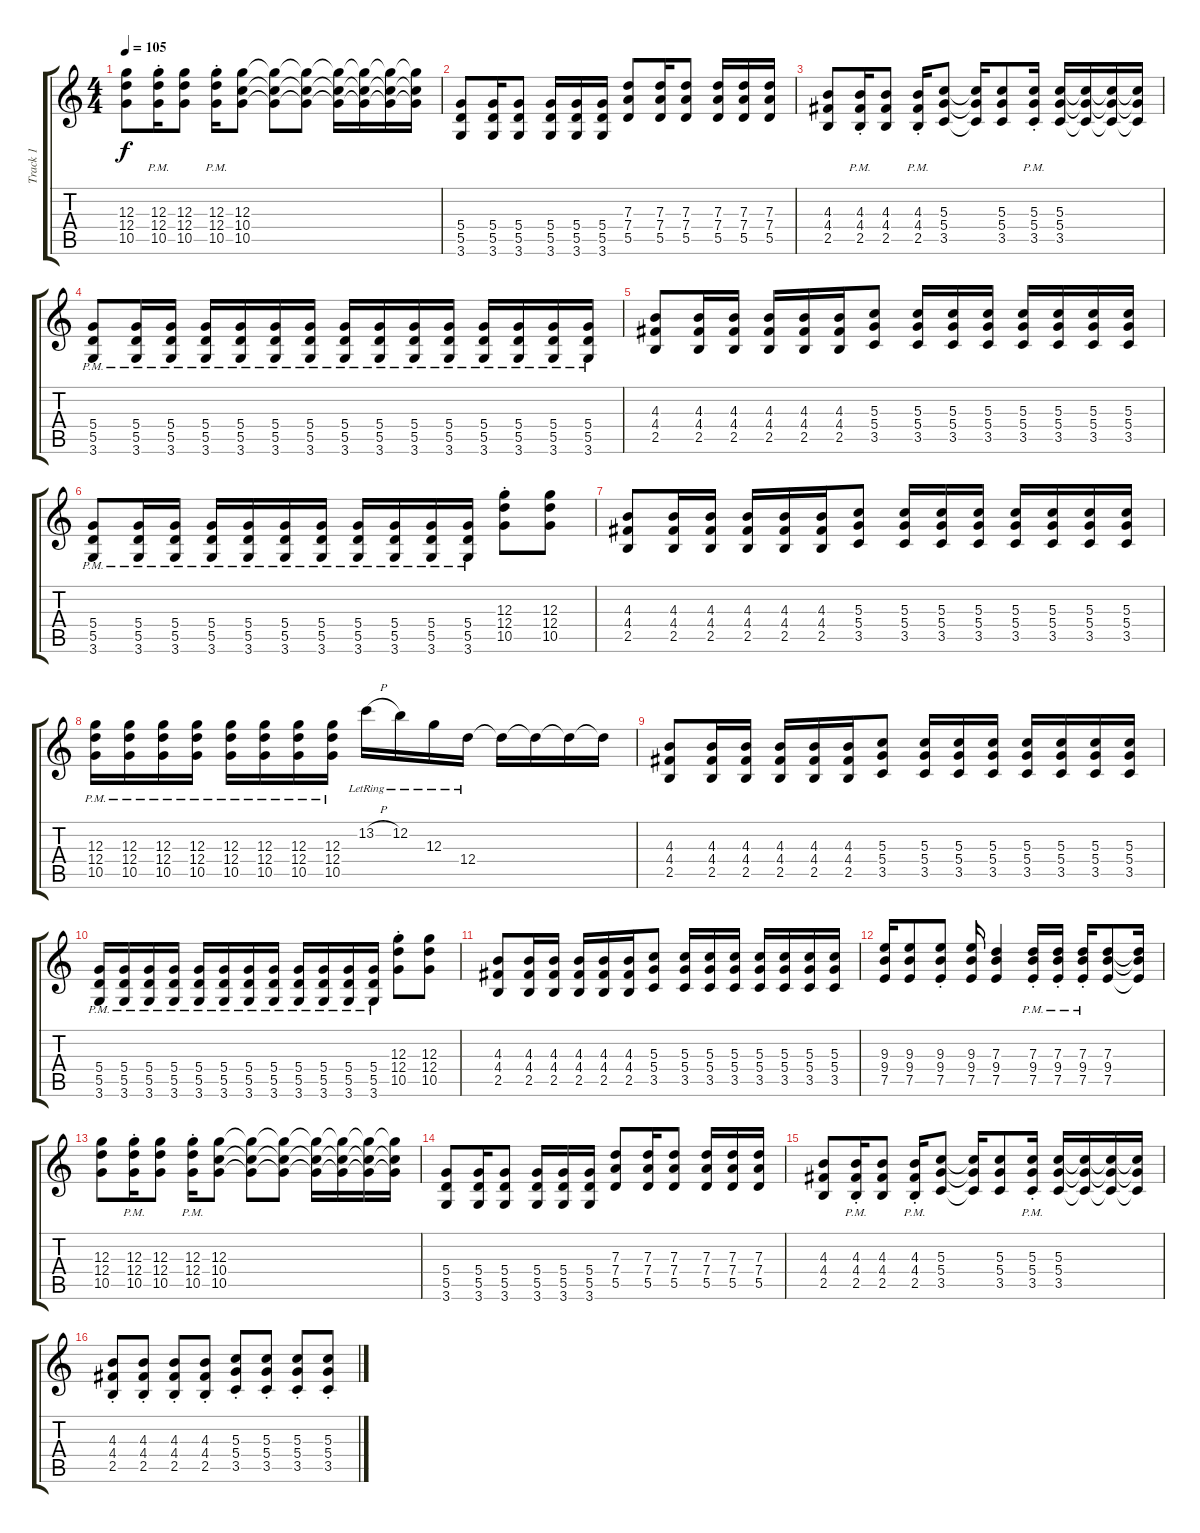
\track ("Track 1" "Track 1") {instrument distortionguitar}
\staff {score tabs}
\tuning (E4 B3 G3 D3 A2 E2) {hide}
\ts (4 4)
\tempo 105
\clef g2
\ks c
(12.3 12.4 10.5).8{dy f} (12.3{pm st} 12.4{pm st} 10.5{pm st}).16 (12.3 12.4 10.5).8 (12.3{pm st} 12.4{pm st} 10.5{pm st}).16 (12.3 10.4 10.5).8 (12.3{t} 10.4{t} 10.5{t}).8 (12.3{t} 10.4{t} 10.5{t}).8 (12.3{t} 10.4{t} 10.5{t}).16 (12.3{t} 10.4{t} 10.5{t}).16 (12.3{t} 10.4{t} 10.5{t}).16 (12.3{t} 10.4{t} 10.5{t}).16 |
(5.4 5.5 3.6).8 (5.4 5.5 3.6).16 (5.4 5.5 3.6).8 (5.4 5.5 3.6).16 (5.4 5.5 3.6).16 (5.4 5.5 3.6).16 (7.3 7.4 5.5).8 (7.3 7.4 5.5).16 (7.3 7.4 5.5).8 (7.3 7.4 5.5).16 (7.3 7.4 5.5).16 (7.3 7.4 5.5).16 |
(4.3 4.4 2.5).8 (4.3{pm st} 4.4{pm st} 2.5{pm st}).16 (4.3 4.4 2.5).8 (4.3{pm st} 4.4{pm st} 2.5{pm st}).16 (5.3 5.4 3.5).8 (5.3{t} 5.4{t} 3.5{t}).16 (5.3 5.4 3.5).8 (5.3{pm st} 5.4{pm st} 3.5{pm st}).16 (5.3 5.4 3.5).16 (5.3{t} 5.4{t} 3.5{t}).16 (5.3{t} 5.4{t} 3.5{t}).16 (5.3{t} 5.4{t} 3.5{t}).16 |
(5.4{pm} 5.5{pm} 3.6{pm}).8 (5.4{pm} 5.5{pm} 3.6{pm}).16 (5.4{pm} 5.5{pm} 3.6{pm}).16 (5.4{pm} 5.5{pm} 3.6{pm}).16 (5.4{pm} 5.5{pm} 3.6{pm}).16 (5.4{pm} 5.5{pm} 3.6{pm}).16 (5.4{pm} 5.5{pm} 3.6{pm}).16 (5.4{pm} 5.5{pm} 3.6{pm}).16 (5.4{pm} 5.5{pm} 3.6{pm}).16 (5.4{pm} 5.5{pm} 3.6{pm}).16 (5.4{pm} 5.5{pm} 3.6{pm}).16 (5.4{pm} 5.5{pm} 3.6{pm}).16 (5.4{pm} 5.5{pm} 3.6{pm}).16 (5.4{pm} 5.5{pm} 3.6{pm}).16 (5.4{pm} 5.5{pm} 3.6{pm}).16 |
(4.3 4.4 2.5).8 (4.3 4.4 2.5).16 (4.3 4.4 2.5).16 (4.3 4.4 2.5).16 (4.3 4.4 2.5).16 (4.3 4.4 2.5).16 (5.3 5.4 3.5).8 (5.3 5.4 3.5).16 (5.3 5.4 3.5).16 (5.3 5.4 3.5).16 (5.3 5.4 3.5).16 (5.3 5.4 3.5).16 (5.3 5.4 3.5).16 (5.3 5.4 3.5).16 |
(5.4{pm} 5.5{pm} 3.6{pm}).8 (5.4{pm} 5.5{pm} 3.6{pm}).16 (5.4{pm} 5.5{pm} 3.6{pm}).16 (5.4{pm} 5.5{pm} 3.6{pm}).16 (5.4{pm} 5.5{pm} 3.6{pm}).16 (5.4{pm} 5.5{pm} 3.6{pm}).16 (5.4{pm} 5.5{pm} 3.6{pm}).16 (5.4{pm} 5.5{pm} 3.6{pm}).16 (5.4{pm} 5.5{pm} 3.6{pm}).16 (5.4{pm} 5.5{pm} 3.6{pm}).16 (5.4{pm} 5.5{pm} 3.6{pm}).16 (12.3{st} 12.4{st} 10.5{st}).8 (12.3 12.4 10.5).8 |
(4.3 4.4 2.5).8 (4.3 4.4 2.5).16 (4.3 4.4 2.5).16 (4.3 4.4 2.5).16 (4.3 4.4 2.5).16 (4.3 4.4 2.5).16 (5.3 5.4 3.5).8 (5.3 5.4 3.5).16 (5.3 5.4 3.5).16 (5.3 5.4 3.5).16 (5.3 5.4 3.5).16 (5.3 5.4 3.5).16 (5.3 5.4 3.5).16 (5.3 5.4 3.5).16 |
(12.3{pm} 12.4{pm} 10.5{pm}).16 (12.3{pm} 12.4{pm} 10.5{pm}).16 (12.3{pm} 12.4{pm} 10.5{pm}).16 (12.3{pm} 12.4{pm} 10.5{pm}).16 (12.3{pm} 12.4{pm} 10.5{pm}).16 (12.3{pm} 12.4{pm} 10.5{pm}).16 (12.3{pm} 12.4{pm} 10.5{pm}).16 (12.3{pm} 12.4{pm} 10.5{pm}).16 13.2{h lr}.16 12.2{lr}.16 12.3{lr}.16 12.4{lr}.16 12.4{t}.16 12.4{t}.16 12.4{t}.16 12.4{t}.16 |
(4.3 4.4 2.5).8 (4.3 4.4 2.5).16 (4.3 4.4 2.5).16 (4.3 4.4 2.5).16 (4.3 4.4 2.5).16 (4.3 4.4 2.5).16 (5.3 5.4 3.5).8 (5.3 5.4 3.5).16 (5.3 5.4 3.5).16 (5.3 5.4 3.5).16 (5.3 5.4 3.5).16 (5.3 5.4 3.5).16 (5.3 5.4 3.5).16 (5.3 5.4 3.5).16 |
(5.4{pm} 5.5{pm} 3.6{pm}).16 (5.4{pm} 5.5{pm} 3.6{pm}).16 (5.4{pm} 5.5{pm} 3.6{pm}).16 (5.4{pm} 5.5{pm} 3.6{pm}).16 (5.4{pm} 5.5{pm} 3.6{pm}).16 (5.4{pm} 5.5{pm} 3.6{pm}).16 (5.4{pm} 5.5{pm} 3.6{pm}).16 (5.4{pm} 5.5{pm} 3.6{pm}).16 (5.4{pm} 5.5{pm} 3.6{pm}).16 (5.4{pm} 5.5{pm} 3.6{pm}).16 (5.4{pm} 5.5{pm} 3.6{pm}).16 (5.4{pm} 5.5{pm} 3.6{pm}).16 (12.3{st} 12.4{st} 10.5{st}).8 (12.3 12.4 10.5).8 |
(4.3 4.4 2.5).8 (4.3 4.4 2.5).16 (4.3 4.4 2.5).16 (4.3 4.4 2.5).16 (4.3 4.4 2.5).16 (4.3 4.4 2.5).16 (5.3 5.4 3.5).8 (5.3 5.4 3.5).16 (5.3 5.4 3.5).16 (5.3 5.4 3.5).16 (5.3 5.4 3.5).16 (5.3 5.4 3.5).16 (5.3 5.4 3.5).16 (5.3 5.4 3.5).16 |
(9.3 9.4 7.5).16 (9.3 9.4 7.5).8 (9.3{st} 9.4{st} 7.5{st}).8 (9.3 9.4 7.5).16 (7.3 9.4 7.5).4 (7.3{pm st} 9.4{pm st} 7.5{pm st}).16 (7.3{pm st} 9.4{pm st} 7.5{pm st}).16 (7.3{pm st} 9.4{pm st} 7.5{pm st}).16 (7.3 9.4 7.5).8 (7.3{t} 9.4{t} 7.5{t}).16 |
(12.3 12.4 10.5).8 (12.3{pm st} 12.4{pm st} 10.5{pm st}).16 (12.3 12.4 10.5).8 (12.3{pm st} 12.4{pm st} 10.5{pm st}).16 (12.3 10.4 10.5).8 (12.3{t} 10.4{t} 10.5{t}).8 (12.3{t} 10.4{t} 10.5{t}).8 (12.3{t} 10.4{t} 10.5{t}).16 (12.3{t} 10.4{t} 10.5{t}).16 (12.3{t} 10.4{t} 10.5{t}).16 (12.3{t} 10.4{t} 10.5{t}).16 |
(5.4 5.5 3.6).8 (5.4 5.5 3.6).16 (5.4 5.5 3.6).8 (5.4 5.5 3.6).16 (5.4 5.5 3.6).16 (5.4 5.5 3.6).16 (7.3 7.4 5.5).8 (7.3 7.4 5.5).16 (7.3 7.4 5.5).8 (7.3 7.4 5.5).16 (7.3 7.4 5.5).16 (7.3 7.4 5.5).16 |
(4.3 4.4 2.5).8 (4.3{pm st} 4.4{pm st} 2.5{pm st}).16 (4.3 4.4 2.5).8 (4.3{pm st} 4.4{pm st} 2.5{pm st}).16 (5.3 5.4 3.5).8 (5.3{t} 5.4{t} 3.5{t}).16 (5.3 5.4 3.5).8 (5.3{pm st} 5.4{pm st} 3.5{pm st}).16 (5.3 5.4 3.5).16 (5.3{t} 5.4{t} 3.5{t}).16 (5.3{t} 5.4{t} 3.5{t}).16 (5.3{t} 5.4{t} 3.5{t}).16 |
(4.3{st} 4.4{st} 2.5{st}).8 (4.3{st} 4.4{st} 2.5{st}).8 (4.3{st} 4.4{st} 2.5{st}).8 (4.3{st} 4.4{st} 2.5{st}).8 (5.3{st} 5.4{st} 3.5{st}).8 (5.3{st} 5.4{st} 3.5{st}).8 (5.3{st} 5.4{st} 3.5{st}).8 (5.3{st} 5.4{st} 3.5{st}).8
